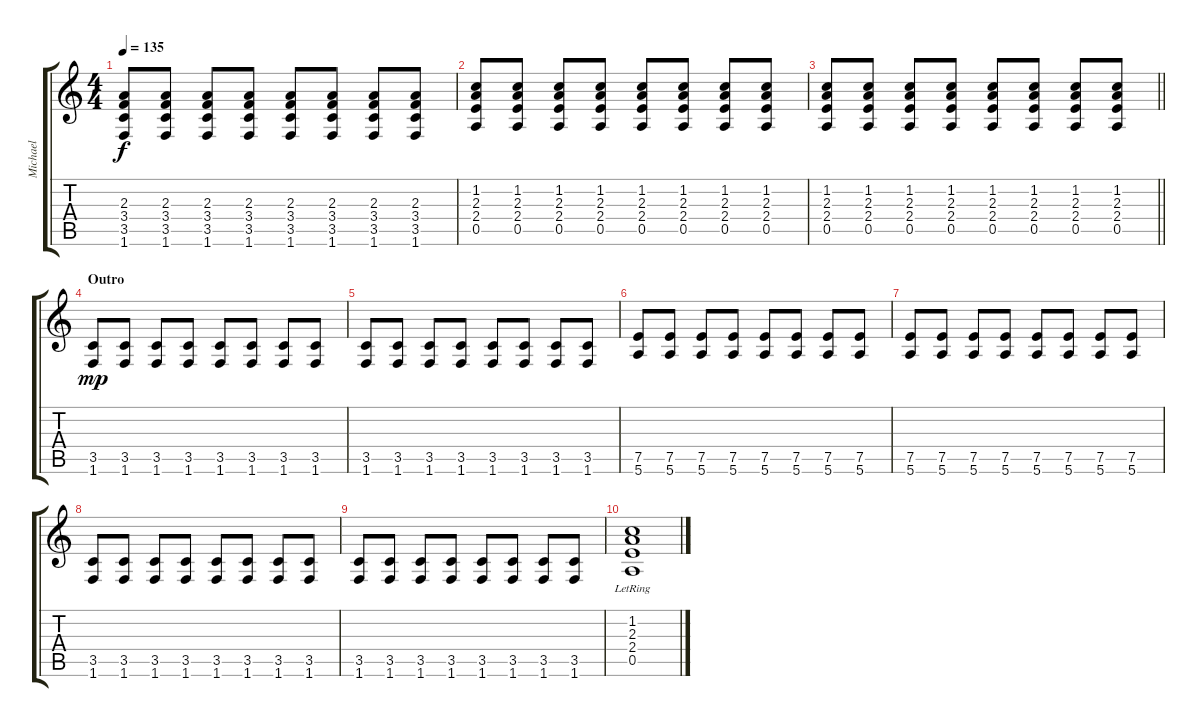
\track ("Michael" "Michael") {instrument electricguitarclean}
\staff {score tabs}
\tuning (E4 B3 G3 D3 A2 E2) {hide}
\ts (4 4)
\tempo 135
\clef g2
\ks c
(2.3 3.4 3.5 1.6).8{dy f} (2.3 3.4 3.5 1.6).8 (2.3 3.4 3.5 1.6).8 (2.3 3.4 3.5 1.6).8 (2.3 3.4 3.5 1.6).8 (2.3 3.4 3.5 1.6).8 (2.3 3.4 3.5 1.6).8 (2.3 3.4 3.5 1.6).8 |
(1.2 2.3 2.4 0.5).8 (1.2 2.3 2.4 0.5).8 (1.2 2.3 2.4 0.5).8 (1.2 2.3 2.4 0.5).8 (1.2 2.3 2.4 0.5).8 (1.2 2.3 2.4 0.5).8 (1.2 2.3 2.4 0.5).8 (1.2 2.3 2.4 0.5).8 |
\barLineRight lightlight
(1.2 2.3 2.4 0.5).8 (1.2 2.3 2.4 0.5).8 (1.2 2.3 2.4 0.5).8 (1.2 2.3 2.4 0.5).8 (1.2 2.3 2.4 0.5).8 (1.2 2.3 2.4 0.5).8 (1.2 2.3 2.4 0.5).8 (1.2 2.3 2.4 0.5).8 |
\section ("" "Outro")
(3.5 1.6).8{dy mp} (3.5 1.6).8 (3.5 1.6).8 (3.5 1.6).8 (3.5 1.6).8 (3.5 1.6).8 (3.5 1.6).8 (3.5 1.6).8 |
(3.5 1.6).8 (3.5 1.6).8 (3.5 1.6).8 (3.5 1.6).8 (3.5 1.6).8 (3.5 1.6).8 (3.5 1.6).8 (3.5 1.6).8 |
(7.5 5.6).8 (7.5 5.6).8 (7.5 5.6).8 (7.5 5.6).8 (7.5 5.6).8 (7.5 5.6).8 (7.5 5.6).8 (7.5 5.6).8 |
(7.5 5.6).8 (7.5 5.6).8 (7.5 5.6).8 (7.5 5.6).8 (7.5 5.6).8 (7.5 5.6).8 (7.5 5.6).8 (7.5 5.6).8 |
(3.5 1.6).8 (3.5 1.6).8 (3.5 1.6).8 (3.5 1.6).8 (3.5 1.6).8 (3.5 1.6).8 (3.5 1.6).8 (3.5 1.6).8 |
(3.5 1.6).8 (3.5 1.6).8 (3.5 1.6).8 (3.5 1.6).8 (3.5 1.6).8 (3.5 1.6).8 (3.5 1.6).8 (3.5 1.6).8 |
(1.2{lr} 2.3 2.4 0.5).1
